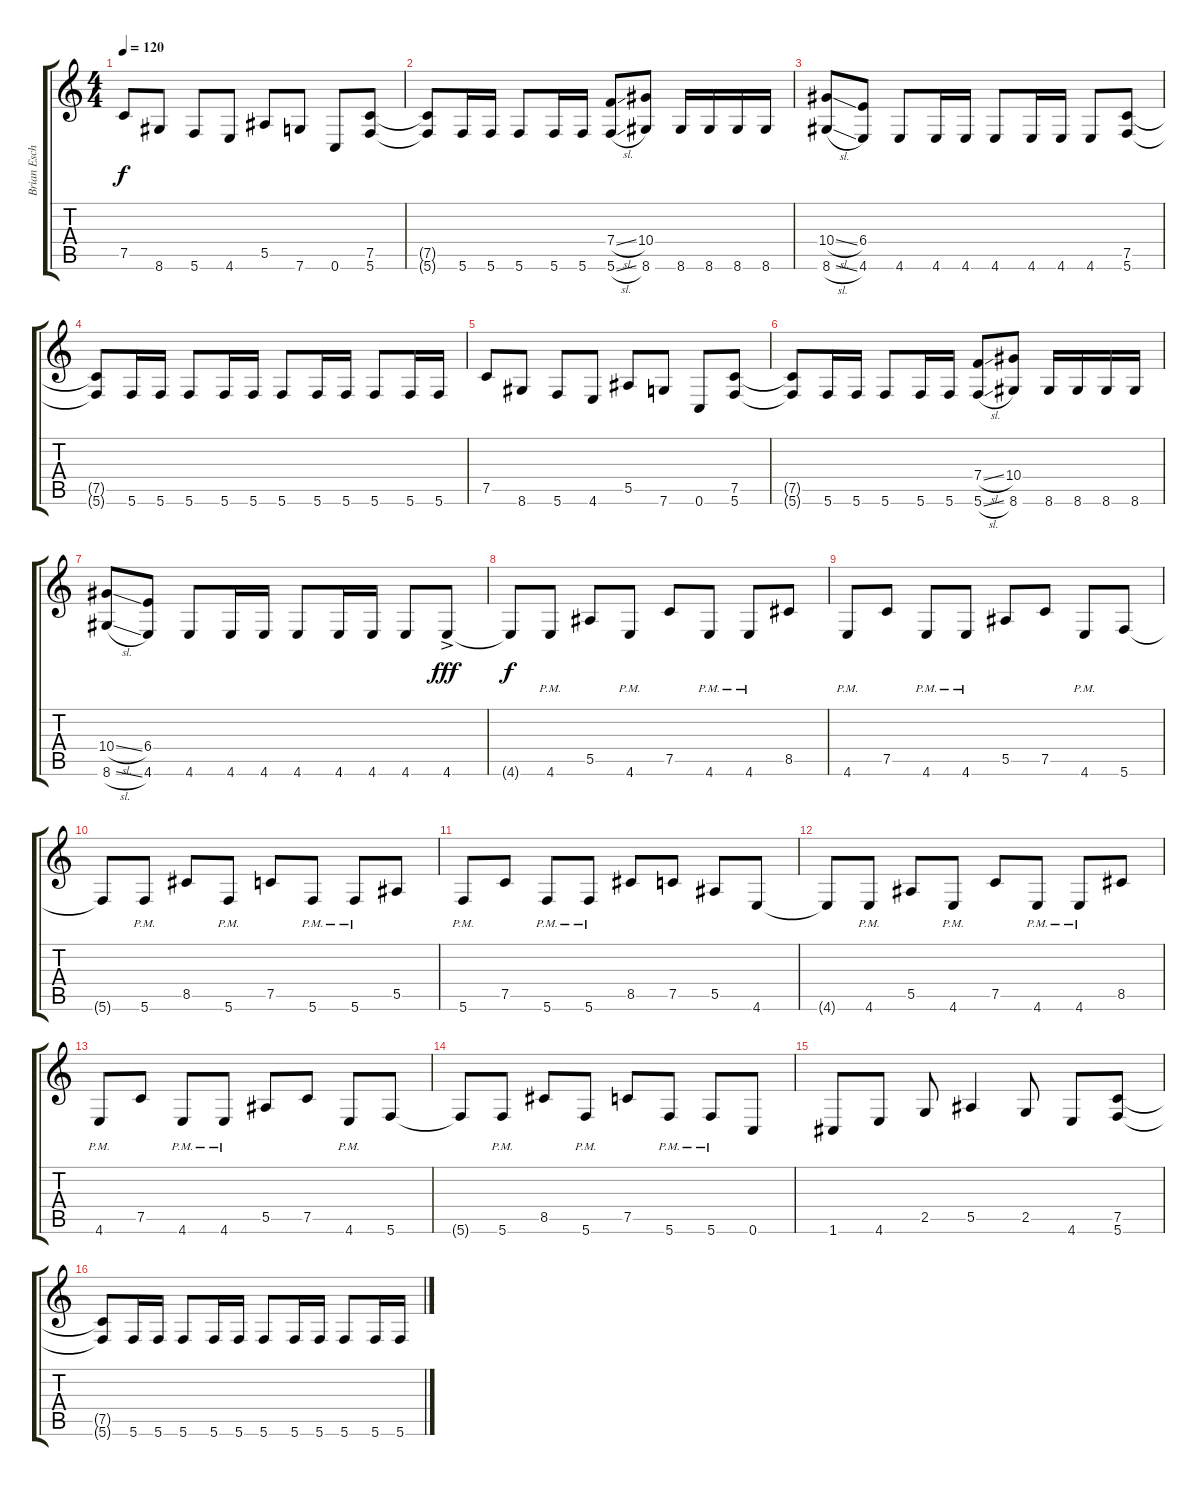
\track ("Brian Eschbach (Lead Guitar)" "Brian Esch") {instrument distortionguitar}
\staff {score tabs}
\tuning (C4 G3 Eb3 Bb2 F2 C2) {hide}
\ts (4 4)
\tempo 120
\clef g2
\ks c
7.5.8{dy f} 8.6.8 5.6.8 4.6.8 5.5.8 7.6.8 0.6.8 (7.5 5.6).8 |
(7.5{t} 5.6{t}).8 5.6.16 5.6.16 5.6.8 5.6.16 5.6.16 (7.4{sl} 5.6{sl}).8 (10.4 8.6).8 8.6.16 8.6.16 8.6.16 8.6.16 |
(10.4{sl} 8.6{sl}).8 (6.4 4.6).8 4.6.8 4.6.16 4.6.16 4.6.8 4.6.16 4.6.16 4.6.8 (7.5 5.6).8 |
(7.5{t} 5.6{t}).8 5.6.16 5.6.16 5.6.8 5.6.16 5.6.16 5.6.8 5.6.16 5.6.16 5.6.8 5.6.16 5.6.16 |
7.5.8 8.6.8 5.6.8 4.6.8 5.5.8 7.6.8 0.6.8 (7.5 5.6).8 |
(7.5{t} 5.6{t}).8 5.6.16 5.6.16 5.6.8 5.6.16 5.6.16 (7.4{sl} 5.6{sl}).8 (10.4 8.6).8 8.6.16 8.6.16 8.6.16 8.6.16 |
(10.4{sl} 8.6{sl}).8 (6.4 4.6).8 4.6.8 4.6.16 4.6.16 4.6.8 4.6.16 4.6.16 4.6.8 4.6{ac}.8{dy fff} |
4.6{t}.8{dy f} 4.6{pm}.8 5.5.8 4.6{pm}.8 7.5.8 4.6{pm}.8 4.6{pm}.8 8.5.8 |
4.6{pm}.8 7.5.8 4.6{pm}.8 4.6{pm}.8 5.5.8 7.5.8 4.6{pm}.8 5.6.8 |
5.6{t}.8 5.6{pm}.8 8.5.8 5.6{pm}.8 7.5.8 5.6{pm}.8 5.6{pm}.8 5.5.8 |
5.6{pm}.8 7.5.8 5.6{pm}.8 5.6{pm}.8 8.5.8 7.5.8 5.5.8 4.6.8 |
4.6{t}.8 4.6{pm}.8 5.5.8 4.6{pm}.8 7.5.8 4.6{pm}.8 4.6{pm}.8 8.5.8 |
4.6{pm}.8 7.5.8 4.6{pm}.8 4.6{pm}.8 5.5.8 7.5.8 4.6{pm}.8 5.6.8 |
5.6{t}.8 5.6{pm}.8 8.5.8 5.6{pm}.8 7.5.8 5.6{pm}.8 5.6{pm}.8 0.6.8 |
1.6.8 4.6.8 2.5.8 5.5.4 2.5.8 4.6.8 (7.5 5.6).8 |
(7.5{t} 5.6{t}).8 5.6.16 5.6.16 5.6.8 5.6.16 5.6.16 5.6.8 5.6.16 5.6.16 5.6.8 5.6.16 5.6.16
